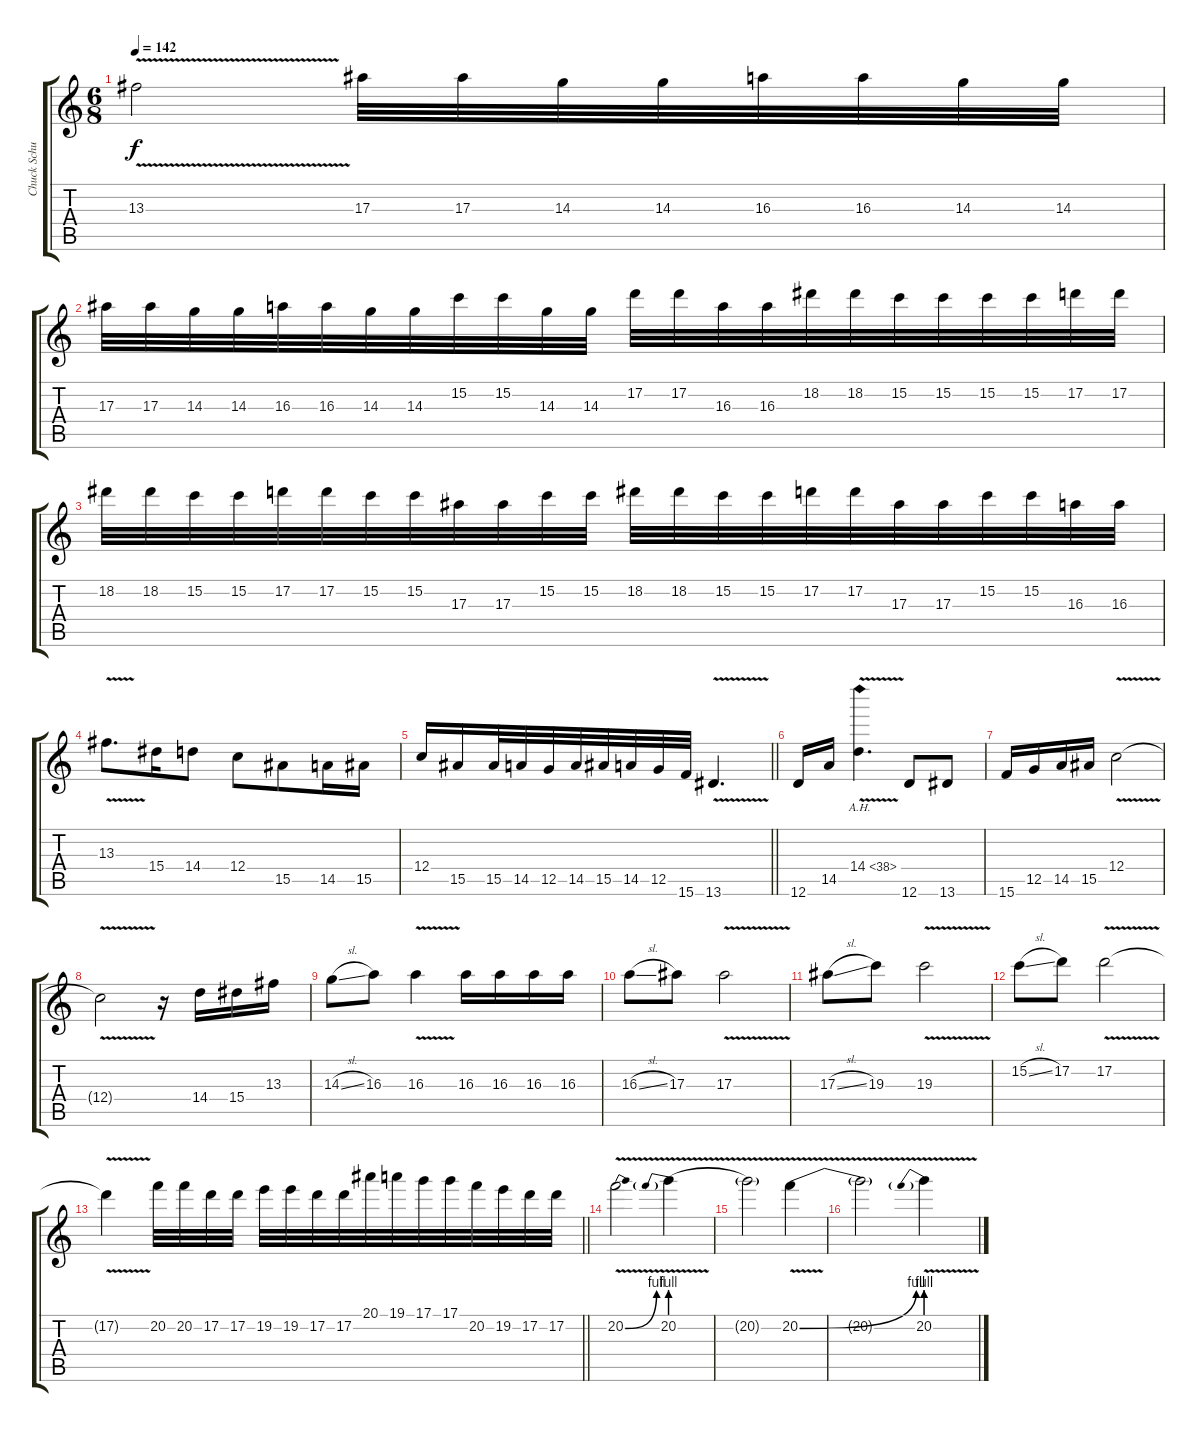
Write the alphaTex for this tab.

\track ("Chuck Schuildiner" "Chuck Schu") {instrument distortionguitar}
\staff {score tabs}
\tuning (D4 A3 F3 C3 G2 D2) {hide}
\ts (6 8)
\tempo 142
\clef g2
\ks c
13.3{v t}.2{dy f} 17.3.32 17.3.32 14.3.32 14.3.32 16.3.32 16.3.32 14.3.32 14.3.32 |
17.3.32 17.3.32 14.3.32 14.3.32 16.3.32 16.3.32 14.3.32 14.3.32 15.2.32 15.2.32 14.3.32 14.3.32 17.2.32 17.2.32 16.3.32 16.3.32 18.2.32 18.2.32 15.2.32 15.2.32 15.2.32 15.2.32 17.2.32 17.2.32 |
18.2.32 18.2.32 15.2.32 15.2.32 17.2.32 17.2.32 15.2.32 15.2.32 17.3.32 17.3.32 15.2.32 15.2.32 18.2.32 18.2.32 15.2.32 15.2.32 17.2.32 17.2.32 17.3.32 17.3.32 15.2.32 15.2.32 16.3.32 16.3.32 |
13.3{v}.8{d} 15.4.16 14.4.8 12.4.8 15.5.8 14.5.16 15.5.16 |
\barLineRight lightlight
12.4.16 15.5.16 15.5.32 14.5.32 12.5.32 14.5.32 15.5.32 14.5.32 12.5.32 15.6.32 13.6{v}.4{d} |
12.6.16 14.5.16 14.4{ah 24 v}.4{d} 12.6.8 13.6.8 |
15.6.16 12.5.16 14.5.16 15.5.16 12.4{v}.2 |
12.4{t}.2 r.16 14.4.16 15.4.16 13.3.16 |
14.3{sl}.8 16.3.8 16.3{v}.4 16.3.16 16.3.16 16.3.16 16.3.16 |
16.3{sl}.8 17.3.8 17.3{v}.2 |
17.3{sl}.8 19.3.8 19.3{v}.2 |
15.2{sl}.8 17.2.8 17.2{v}.2 |
\barLineRight lightlight
17.2{t}.4 20.2.32 20.2.32 17.2.32 17.2.32 19.2.32 19.2.32 17.2.32 17.2.32 20.1.32 19.1.32 17.1.32 17.1.32 20.2.32 19.2.32 17.2.32 17.2.32 |
20.2{be (bend 0 0 60 4) v}.2 20.2{be (prebend 0 4 60 4) v}.4 |
20.2{t}.2 20.2{be (bend 0 0 60 4) v}.4 |
20.2{t}.2 20.2{be (prebend 0 4 60 4) v}.4
